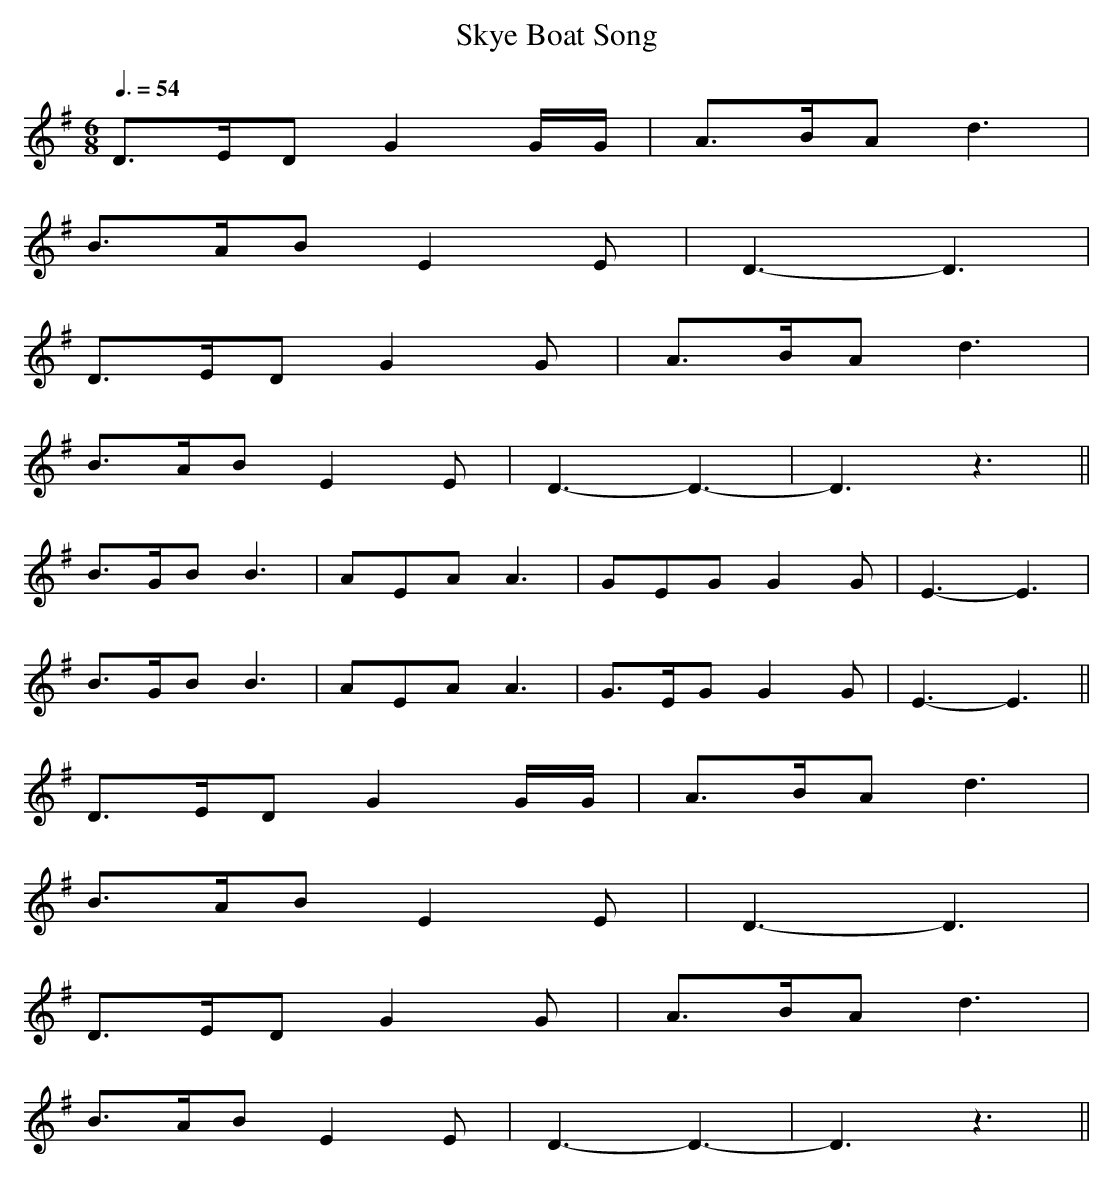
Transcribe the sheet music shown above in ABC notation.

X:1
T:Skye Boat Song
M:6/8
L:1/8
Q:3/8=54
K:G
D>ED G2 G/G/|A>BA d3 |
B>AB E2 E   |D3-  D3 |
D>ED G2 G   |A>BA d3 |
B>AB E2 E   |D3-  D3-|D3 z3||
K:EMin
B>GB B3|AEA A3|GEG  G2G|E3 -E3 |
B>GB B3|AEA A3|G>EG G2G|E3- E3||
K:G
D>ED G2 G/G/|A>BA d3 |
B>AB E2 E   |D3-  D3 |
D>ED G2 G   |A>BA d3 |
B>AB E2 E   |D3-  D3-|D3 z3||

Sometimes the process of evolution irons out variation in gapping within
a tune.  This pipe march has three parts in major/mixolydian hexatonic,
but the second part adds an inconspicuous mixolydian seventh:
